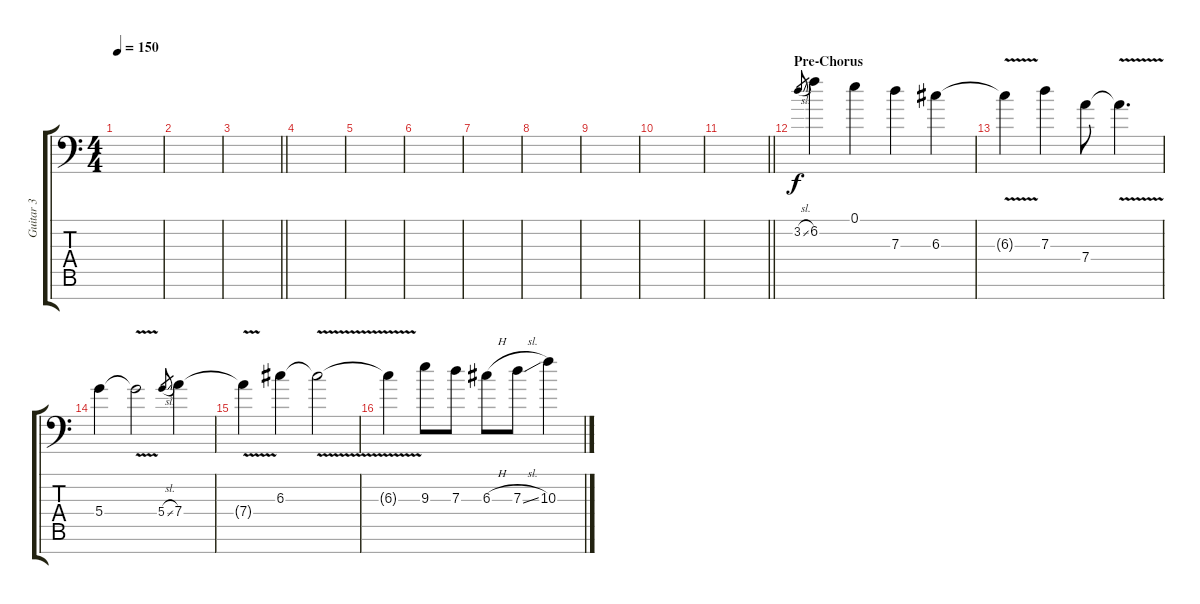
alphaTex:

\track ("Guitar 3" "Guitar 3") {instrument overdrivenguitar}
\staff {score tabs}
\tuning (E4 B3 G3 D3 A2 E2 A1) {hide}
\ts (4 4)
\tempo 150
\clef f4
\ks c
|
|
\barLineRight lightlight
|
|
|
|
|
|
|
|
\barLineRight lightlight
|
\section ("" "Pre-Chorus")
3.2{sl}.8{gr} 6.2.4 0.1.4 7.3.4 6.3.4 |
6.3{v t}.4 7.3.4 7.4.8 7.4{v t}.4{d} |
5.4.4 5.4{v t}.2 5.4{sl}.8{gr} 7.4.4 |
7.4{v t}.4 6.3.4 6.3{v t}.2 |
6.3{t}.4 9.3.8 7.3.8 6.3{h}.8 7.3{sl}.8 10.3.4
